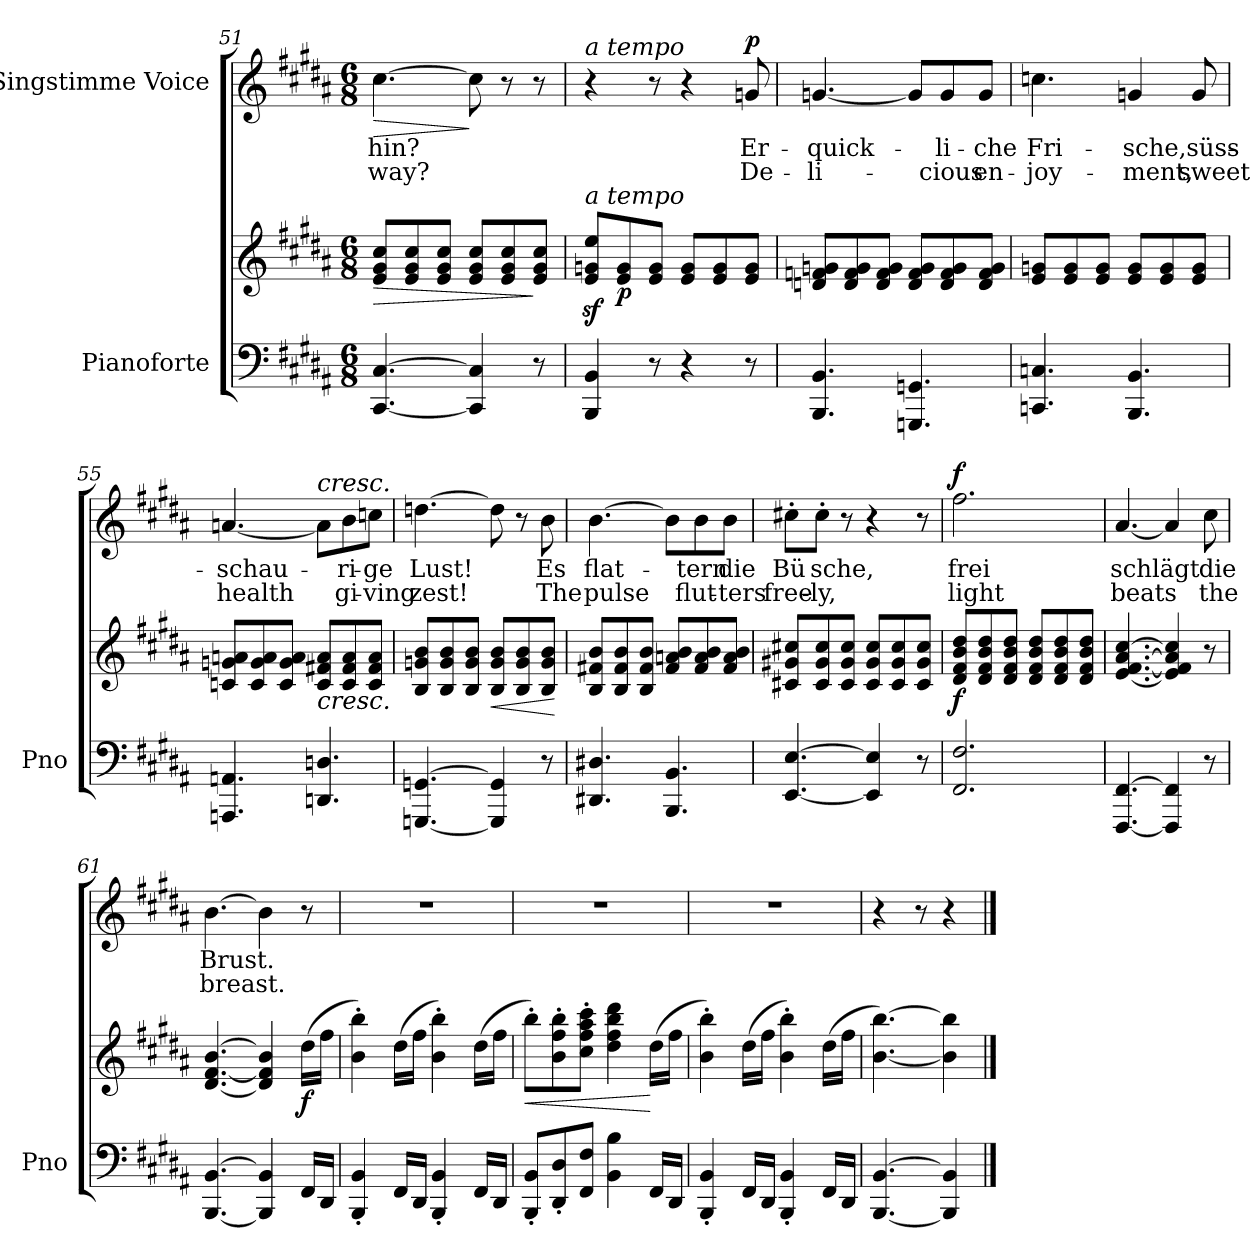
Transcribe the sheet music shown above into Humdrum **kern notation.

**kern	**kern	**dynam	**kern	**text	**text	**dynam
*part2	*part2	*part2	*part1	*part1	*part1	*part1
*staff3	*staff2	*staff2/3	*staff1	*staff1	*staff1	*staff1
*I"Pianoforte	*	*	*I"Singstimme Voice	*	*	*
*I'Pno	*	*	*	*	*	*
*clefF4	*clefG2	*	*clefG2	*	*	*
*k[f#c#g#d#a#]	*k[f#c#g#d#a#]	*	*k[f#c#g#d#a#]	*	*	*
*M6/8	*M6/8	*	*M6/8	*	*	*
=51	=51	=51	=51	=51	=51	=51
!	!	!LO:HP:b	!	!LO:LY:b	!LO:LY:b	!LO:HP:b
[4.CC#/ [4.C#/	8e/ 8g#/ 8cc#/L	>	[4.cc#\	-hin?	-way?	>
.	8e/ 8g#/ 8cc#/	.	.	.	.	.
.	8e/ 8g#/ 8cc#/J	.	.	.	.	.
4CC#/] 4C#/]	8e/ 8g#/ 8cc#/L	.	8cc#\]	.	.	]
.	8e/ 8g#/ 8cc#/	.	8r	.	.	.
8r	8e/ 8g#/ 8cc#/J	]	8r	.	.	.
=52	=52	=52	=52	=52	=52	=52
!	!	!	!LO:TX:a:i:t=a tempo	!	!	!
!	!LO:TX:a:i:t=a tempo	!	!	!	!	!
4BBB/ 4BB/	8e/z< 8gn/z< 8ee/z<L	.	4r	.	.	.
!	!	!LO:DY:b	!	!	!	!
.	8e/ 8g/	p	.	.	.	.
8r	8e/ 8g/J	.	8r	.	.	.
4r	8e/ 8g/L	.	4r	.	.	.
.	8e/ 8g/	.	.	.	.	.
!	!	!	!	!LO:LY:b	!LO:LY:b	!LO:DY:a
8r	8e/ 8g/J	.	8gn/	Er-	De-	p
=53	=53	=53	=53	=53	=53	=53
!	!	!	!	!LO:LY:b	!LO:LY:b	!
4.BBB/ 4.BB/	8dn/ 8fn/ 8gn/L	.	[4.gn/	-quick-	-li-	.
.	8d/ 8f/ 8g/	.	.	.	.	.
.	8d/ 8f/ 8g/J	.	.	.	.	.
4.GGGn/ 4.GGn/	8d/ 8f/ 8g/L	.	8g/L]	.	.	.
!	!	!	!	!LO:LY:b	!LO:LY:b	!
.	8d/ 8f/ 8g/	.	8g/	-li-	-cious	.
!	!	!	!	!LO:LY:b	!LO:LY:b	!
.	8d/ 8f/ 8g/J	.	8g/J	-che	en-	.
=54	=54	=54	=54	=54	=54	=54
!	!	!	!	!LO:LY:b	!LO:LY:b	!
4.CCn/ 4.Cn/	8e/ 8gn/L	.	4.ccn\	Fri-	-joy-	.
.	8e/ 8g/	.	.	.	.	.
.	8e/ 8g/J	.	.	.	.	.
!	!	!	!	!LO:LY:b	!LO:LY:b	!
4.BBB/ 4.BB/	8e/ 8g/L	.	4gn/	-sche,	-ment,	.
.	8e/ 8g/	.	.	.	.	.
!	!	!	!	!LO:LY:b	!LO:LY:b	!
.	8e/ 8g/J	.	8g/	süss-	sweet	.
!!LO:LB:g=z
=55	=55	=55	=55	=55	=55	=55
!	!	!	!	!LO:LY:b	!LO:LY:b	!
4.AAAn/ 4.AAn/	8cn/ 8gn/ 8an/L	.	[4.an/	-schau-	health	.
.	8c/ 8g/ 8a/	.	.	.	.	.
.	8c/ 8g/ 8a/J	.	.	.	.	.
!	!	!	!LO:TX:a:i:t=cresc.	!	!	!
!	!LO:TX:b:i:t=cresc.	!	!	!	!	!
4.DDn/ 4.Dn/	8c/ 8f#X/ 8a/L	.	8a\L]	.	.	.
!	!	!	!	!LO:LY:b	!LO:LY:b	!
.	8c/ 8f#/ 8a/	.	8b\	-ri-	gi-	.
!	!	!	!	!LO:LY:b	!LO:LY:b	!
.	8c/ 8f#/ 8a/J	.	8ccn\J	-ge	-ving	.
=56	=56	=56	=56	=56	=56	=56
!	!	!	!	!LO:LY:b	!LO:LY:b	!
[4.GGGn/ [4.GGn/	8B/ 8gn/ 8b/L	.	[4.ddn\	Lust!	zest!	.
.	8B/ 8g/ 8b/	.	.	.	.	.
.	8B/ 8g/ 8b/J	.	.	.	.	.
!	!	!LO:HP:b	!	!	!	!
4GGG/] 4GG/]	8B/ 8g/ 8b/L	<	8dd\]	.	.	.
.	8B/ 8g/ 8b/	.	8r	.	.	.
!	!	!	!	!LO:LY:b	!LO:LY:b	!
8r	8B/ 8g/ 8b/J	.	8b\	Es	The	.
.	.	[	.	.	.	.
=57	=57	=57	=57	=57	=57	=57
!	!	!	!	!LO:LY:b	!LO:LY:b	!
4.DD#X/ 4.D#X/	8B/ 8f#X/ 8b/L	.	[4.b\	flat-	pulse	.
.	8B/ 8f#/ 8b/	.	.	.	.	.
.	8B/ 8f#/ 8b/J	.	.	.	.	.
4.BBB/ 4.BB/	8f#/ 8an/ 8b/L	.	8b\L]	.	.	.
!	!	!	!	!LO:LY:b	!LO:LY:b	!
.	8f#/ 8a/ 8b/	.	8b\	-tern	flut-	.
!	!	!	!	!LO:LY:b	!LO:LY:b	!
.	8f#/ 8a/ 8b/J	.	8b\J	die	-ters	.
=58	=58	=58	=58	=58	=58	=58
!	!	!	!	!LO:LY:b	!LO:LY:b	!
[4.EE/ [4.E/	8c#X/ 8g#X/ 8cc#X/L	.	8cc#X'\L	Bü	free-	.
!	!	!	!	!LO:LY:b	!LO:LY:b	!
.	8c#/ 8g#/ 8cc#/	.	8cc#'\J	sche,	-ly,	.
.	8c#/ 8g#/ 8cc#/J	.	8r	.	.	.
4EE/] 4E/]	8c#/ 8g#/ 8cc#/L	.	4r	.	.	.
.	8c#/ 8g#/ 8cc#/	.	.	.	.	.
8r	8c#/ 8g#/ 8cc#/J	.	8r	.	.	.
=59	=59	=59	=59	=59	=59	=59
!	!	!LO:DY:b	!	!LO:LY:b	!LO:LY:b	!LO:DY:a
2.FF#/ 2.F#/	8d#/ 8f#/ 8b/ 8dd#/L	f	2.ff#\	frei	light	f
.	8d#/ 8f#/ 8b/ 8dd#/	.	.	.	.	.
.	8d#/ 8f#/ 8b/ 8dd#/J	.	.	.	.	.
.	8d#/ 8f#/ 8b/ 8dd#/L	.	.	.	.	.
.	8d#/ 8f#/ 8b/ 8dd#/	.	.	.	.	.
.	8d#/ 8f#/ 8b/ 8dd#/J	.	.	.	.	.
!!LO:LB:g=z
=60	=60	=60	=60	=60	=60	=60
!	!	!	!	!LO:LY:b	!LO:LY:b	!
[4.FFF#/ [4.FF#/	[4.e/ [4.f#/ [4.a#/ [4.cc#/	.	[4.a#/	schlägt	beats	.
4FFF#/] 4FF#/]	4e/] 4f#/] 4a#/] 4cc#/]	.	4a#/]	.	.	.
!	!	!	!	!LO:LY:b	!LO:LY:b	!
8r	8r	.	8cc#\	die	the	.
=61	=61	=61	=61	=61	=61	=61
!	!	!	!	!LO:LY:b	!LO:LY:b	!
[4.BBB/ [4.BB/	[4.d#/ [4.f#/ [4.b/	.	[4.b\	Brust.	breast.	.
4BBB/] 4BB/]	4d#/] 4f#/] 4b/]	.	4b\]	.	.	.
!	!	!LO:DY:b	!	!	!	!
16FF#/LL	(>16dd#\LL	f	8r	.	.	.
16DD#/JJ	16ff#\JJ	.	.	.	.	.
=62	=62	=62	=62	=62	=62	=62
4BBB/' 4BB/'	4b\' 4bb\')	.	2.r	.	.	.
16FF#/LL	(>16dd#\LL	.	.	.	.	.
16DD#/JJ	16ff#\JJ	.	.	.	.	.
4BBB/' 4BB/'	4b\' 4bb\')	.	.	.	.	.
16FF#/LL	(>16dd#\LL	.	.	.	.	.
16DD#/JJ	16ff#\JJ	.	.	.	.	.
=63	=63	=63	=63	=63	=63	=63
!	!	!LO:HP:b	!	!	!	!
8BBB/' 8BB/'L	8bb'\L)	<	2.r	.	.	.
8DD#/' 8D#/'	8b\' 8ff#\' 8bb\'	.	.	.	.	.
8FF#/ 8F#/J	8cc#\' 8ff#\' 8aa#\' 8ccc#\'J	.	.	.	.	.
4BB\ 4B\	4dd#\ 4ff#\ 4bb\ 4ddd#\	.	.	.	.	.
16FF#/LL	(>16dd#\LL	[	.	.	.	.
16DD#/JJ	16ff#\JJ	.	.	.	.	.
=64	=64	=64	=64	=64	=64	=64
4BBB/' 4BB/'	4b\' 4bb\')	.	2.r	.	.	.
16FF#/LL	(>16dd#\LL	.	.	.	.	.
16DD#/JJ	16ff#\JJ	.	.	.	.	.
4BBB/' 4BB/'	4b\' 4bb\')	.	.	.	.	.
16FF#/LL	(>16dd#\LL	.	.	.	.	.
16DD#/JJ	16ff#\JJ	.	.	.	.	.
=65	=65	=65	=65	=65	=65	=65
[4.BBB/ [4.BB/	[4.b\ [4.bb\)	.	4r	.	.	.
.	.	.	8r	.	.	.
4BBB/] 4BB/]	4b\] 4bb\]	.	4r	.	.	.
==	==	==	==	==	==	==
*-	*-	*-	*-	*-	*-	*-
